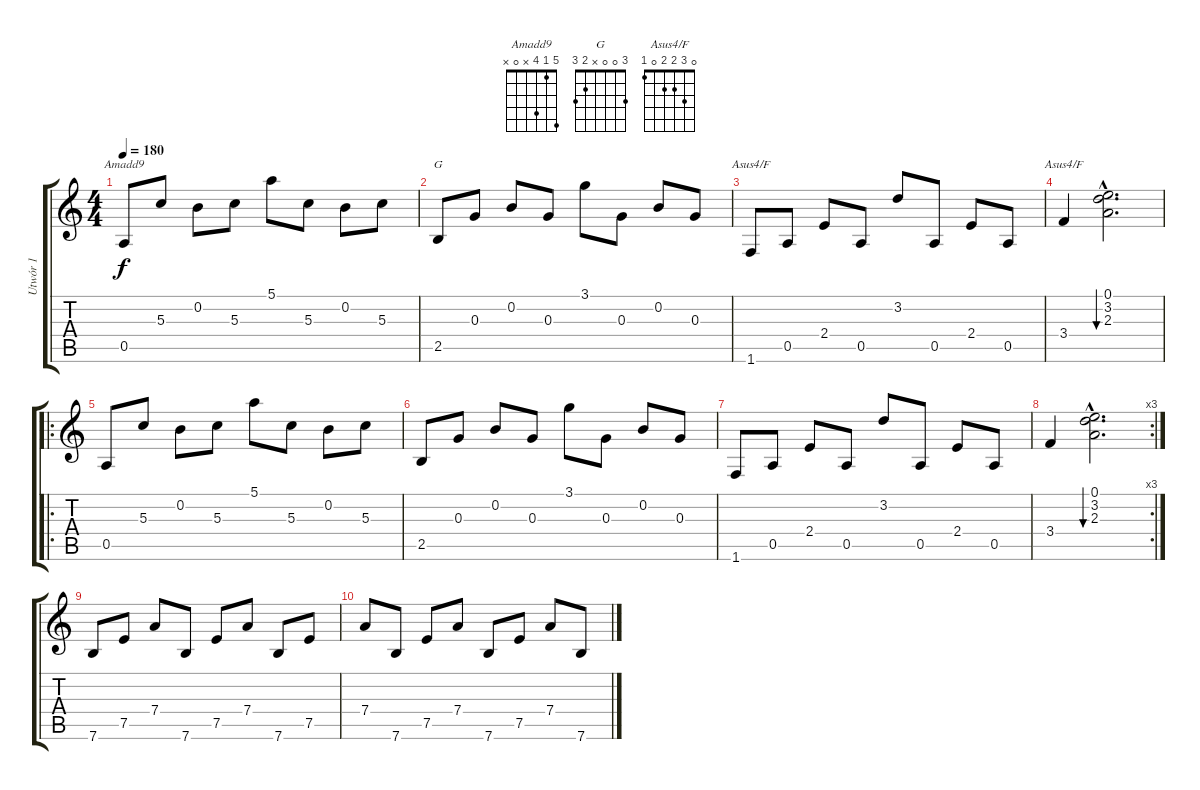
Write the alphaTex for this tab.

\track ("Utwór 1" "Utwór 1") {instrument acousticguitarnylon}
\staff {score tabs}
\tuning (E4 B3 G3 D3 A2 E2) {hide}
\chord ("Amadd9" 5 1 4 x 0 x)
\chord ("G" 3 0 0 x 2 3)
\chord ("Asus4/F" 5 3 x 2 0 1)
\chord ("Asus4/F" 0 3 2 2 0 1)
\ts (4 4)
\tempo 180
\clef g2
\ks c
0.5.8{ch "Amadd9" dy f} 5.3.8 0.2.8 5.3.8 5.1.8 5.3.8 0.2.8 5.3.8 |
2.5.8{ch "G"} 0.3.8 0.2.8 0.3.8 3.1.8 0.3.8 0.2.8 0.3.8 |
1.6.8{ch "Asus4/F"} 0.5.8 2.4.8 0.5.8 3.2.8 0.5.8 2.4.8 0.5.8 |
3.4.4{ch "Asus4/F"} (0.1{hac} 3.2{hac} 2.3{hac}).2{d bu 480} |
\ro
0.5.8 5.3.8 0.2.8 5.3.8 5.1.8 5.3.8 0.2.8 5.3.8 |
2.5.8 0.3.8 0.2.8 0.3.8 3.1.8 0.3.8 0.2.8 0.3.8 |
1.6.8 0.5.8 2.4.8 0.5.8 3.2.8 0.5.8 2.4.8 0.5.8 |
\rc 3
3.4.4 (0.1{hac} 3.2{hac} 2.3{hac}).2{d bu 480} |
7.6.8 7.5.8 7.4.8 7.6.8 7.5.8 7.4.8 7.6.8 7.5.8 |
7.4.8 7.6.8 7.5.8 7.4.8 7.6.8 7.5.8 7.4.8 7.6.8
